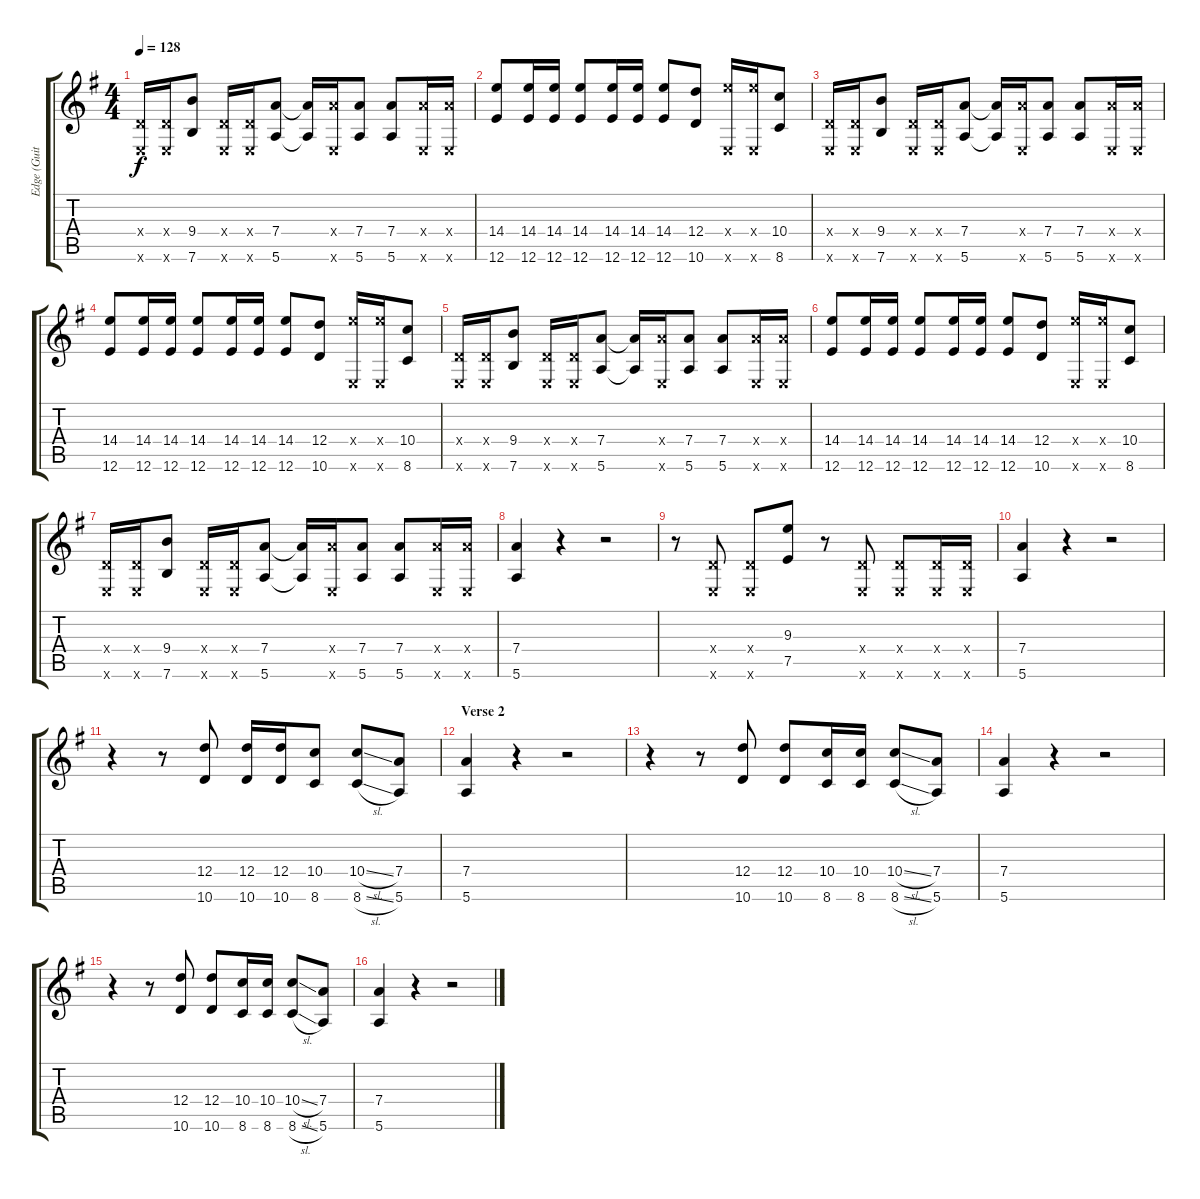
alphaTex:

\track ("Edge (Guitar1)" "Edge (Guit") {instrument distortionguitar}
\staff {score tabs}
\tuning (E4 B3 G3 D3 A2 E2) {hide}
\ts (4 4)
\tempo 128
\clef g2
\ks g
(0.4{x} 0.6{x}).16{dy f} (0.4{x} 0.6{x}).16 (9.4 7.6).8 (0.4{x} 0.6{x}).16 (0.4{x} 0.6{x}).16 (7.4 5.6).8 (7.4{t} 5.6{t}).16 (7.4{x} 0.6{x}).16 (7.4 5.6).8 (7.4 5.6).8 (7.4{x} 0.6{x}).16 (7.4{x} 0.6{x}).16 |
(14.4 12.6).8 (14.4 12.6).16 (14.4 12.6).16 (14.4 12.6).8 (14.4 12.6).16 (14.4 12.6).16 (14.4 12.6).8 (12.4 10.6).8 (14.4{x} 0.6{x}).16 (14.4{x} 0.6{x}).16 (10.4 8.6).8 |
(0.4{x} 0.6{x}).16 (0.4{x} 0.6{x}).16 (9.4 7.6).8 (0.4{x} 0.6{x}).16 (0.4{x} 0.6{x}).16 (7.4 5.6).8 (7.4{t} 5.6{t}).16 (7.4{x} 0.6{x}).16 (7.4 5.6).8 (7.4 5.6).8 (7.4{x} 0.6{x}).16 (7.4{x} 0.6{x}).16 |
(14.4 12.6).8 (14.4 12.6).16 (14.4 12.6).16 (14.4 12.6).8 (14.4 12.6).16 (14.4 12.6).16 (14.4 12.6).8 (12.4 10.6).8 (14.4{x} 0.6{x}).16 (14.4{x} 0.6{x}).16 (10.4 8.6).8 |
(0.4{x} 0.6{x}).16 (0.4{x} 0.6{x}).16 (9.4 7.6).8 (0.4{x} 0.6{x}).16 (0.4{x} 0.6{x}).16 (7.4 5.6).8 (7.4{t} 5.6{t}).16 (7.4{x} 0.6{x}).16 (7.4 5.6).8 (7.4 5.6).8 (7.4{x} 0.6{x}).16 (7.4{x} 0.6{x}).16 |
(14.4 12.6).8 (14.4 12.6).16 (14.4 12.6).16 (14.4 12.6).8 (14.4 12.6).16 (14.4 12.6).16 (14.4 12.6).8 (12.4 10.6).8 (14.4{x} 0.6{x}).16 (14.4{x} 0.6{x}).16 (10.4 8.6).8 |
(0.4{x} 0.6{x}).16 (0.4{x} 0.6{x}).16 (9.4 7.6).8 (0.4{x} 0.6{x}).16 (0.4{x} 0.6{x}).16 (7.4 5.6).8 (7.4{t} 5.6{t}).16 (7.4{x} 0.6{x}).16 (7.4 5.6).8 (7.4 5.6).8 (7.4{x} 0.6{x}).16 (7.4{x} 0.6{x}).16 |
(7.4 5.6).4 r.4 r.2 |
r.8{volume 11} (0.4{x} 0.6{x}).8 (0.4{x} 0.6{x}).8 (9.3 7.5).8 r.8 (0.4{x} 0.6{x}).8 (0.4{x} 0.6{x}).8 (0.4{x} 0.6{x}).16 (0.4{x} 0.6{x}).16 |
(7.4 5.6).4 r.4 r.2 |
r.4 r.8 (12.4 10.6).8 (12.4 10.6).16 (12.4 10.6).16 (10.4 8.6).8 (10.4{sl} 8.6{sl}).8 (7.4 5.6).8 |
\section ("" "Verse 2")
(7.4 5.6).4 r.4 r.2 |
r.4 r.8 (12.4 10.6).8 (12.4 10.6).8 (10.4 8.6).16 (10.4 8.6).16 (10.4{sl} 8.6{sl}).8 (7.4 5.6).8 |
(7.4 5.6).4 r.4 r.2 |
r.4 r.8 (12.4 10.6).8 (12.4 10.6).8 (10.4 8.6).16 (10.4 8.6).16 (10.4{sl} 8.6{sl}).8 (7.4 5.6).8 |
(7.4 5.6).4 r.4 r.2
